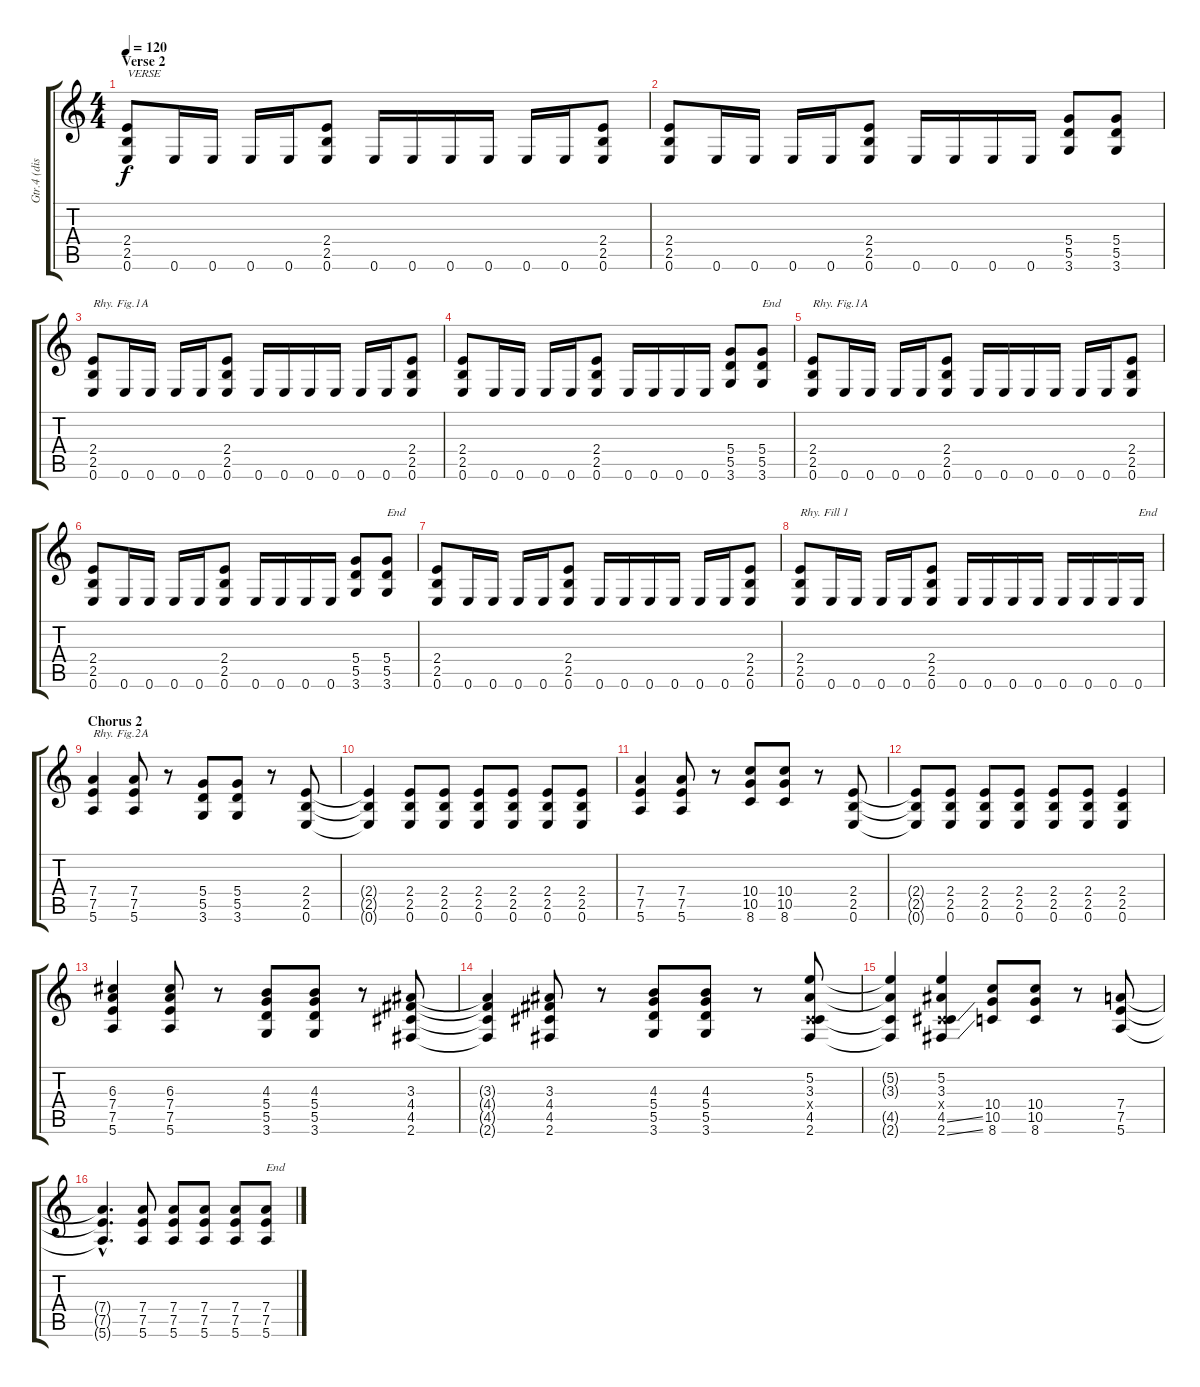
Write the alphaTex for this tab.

\track ("Gtr.4 (dist.)" "Gtr.4 (dis") {instrument distortionguitar}
\staff {score tabs}
\tuning (E4 B3 G3 D3 A2 E2) {hide}
\ts (4 4)
\section ("" "Verse 2")
\tempo 120
\clef g2
\ks c
(2.4 2.5 0.6).8{txt "VERSE" dy f} 0.6.16 0.6.16 0.6.16 0.6.16 (2.4 2.5 0.6).8 0.6.16 0.6.16 0.6.16 0.6.16 0.6.16 0.6.16 (2.4 2.5 0.6).8 |
(2.4 2.5 0.6).8 0.6.16 0.6.16 0.6.16 0.6.16 (2.4 2.5 0.6).8 0.6.16 0.6.16 0.6.16 0.6.16 (5.4 5.5 3.6).8 (5.4 5.5 3.6).8 |
(2.4 2.5 0.6).8{txt "Rhy. Fig.1A"} 0.6.16 0.6.16 0.6.16 0.6.16 (2.4 2.5 0.6).8 0.6.16 0.6.16 0.6.16 0.6.16 0.6.16 0.6.16 (2.4 2.5 0.6).8 |
(2.4 2.5 0.6).8 0.6.16 0.6.16 0.6.16 0.6.16 (2.4 2.5 0.6).8 0.6.16 0.6.16 0.6.16 0.6.16 (5.4 5.5 3.6).8 (5.4 5.5 3.6).8{txt "End"} |
(2.4 2.5 0.6).8{txt "Rhy. Fig.1A"} 0.6.16 0.6.16 0.6.16 0.6.16 (2.4 2.5 0.6).8 0.6.16 0.6.16 0.6.16 0.6.16 0.6.16 0.6.16 (2.4 2.5 0.6).8 |
(2.4 2.5 0.6).8 0.6.16 0.6.16 0.6.16 0.6.16 (2.4 2.5 0.6).8 0.6.16 0.6.16 0.6.16 0.6.16 (5.4 5.5 3.6).8 (5.4 5.5 3.6).8{txt "End"} |
(2.4 2.5 0.6).8 0.6.16 0.6.16 0.6.16 0.6.16 (2.4 2.5 0.6).8 0.6.16 0.6.16 0.6.16 0.6.16 0.6.16 0.6.16 (2.4 2.5 0.6).8 |
(2.4 2.5 0.6).8{txt "Rhy. Fill 1"} 0.6.16 0.6.16 0.6.16 0.6.16 (2.4 2.5 0.6).8 0.6.16 0.6.16 0.6.16 0.6.16 0.6.16 0.6.16 0.6.16 0.6.16{txt "End"} |
\section ("" "Chorus 2")
(7.4 7.5 5.6).4{txt "Rhy. Fig.2A"} (7.4 7.5 5.6).8 r.8 (5.4 5.5 3.6).8 (5.4 5.5 3.6).8 r.8 (2.4 2.5 0.6).8 |
(2.4{t} 2.5{t} 0.6{t}).4 (2.4 2.5 0.6).8 (2.4 2.5 0.6).8 (2.4 2.5 0.6).8 (2.4 2.5 0.6).8 (2.4 2.5 0.6).8 (2.4 2.5 0.6).8 |
(7.4 7.5 5.6).4 (7.4 7.5 5.6).8 r.8 (10.4 10.5 8.6).8 (10.4 10.5 8.6).8 r.8 (2.4 2.5 0.6).8 |
(2.4{t} 2.5{t} 0.6{t}).8 (2.4 2.5 0.6).8 (2.4 2.5 0.6).8 (2.4 2.5 0.6).8 (2.4 2.5 0.6).8 (2.4 2.5 0.6).8 (2.4 2.5 0.6).4 |
(6.3 7.4 7.5 5.6).4 (6.3 7.4 7.5 5.6).8 r.8 (4.3 5.4 5.5 3.6).8 (4.3 5.4 5.5 3.6).8 r.8 (3.3 4.4 4.5 2.6).8 |
(3.3{t} 4.4{t} 4.5{t} 2.6{t}).4 (3.3 4.4 4.5 2.6).8 r.8 (4.3 5.4 5.5 3.6).8 (4.3 5.4 5.5 3.6).8 r.8 (5.2 3.3 -1.4{x} 4.5 2.6).8 |
(5.2{t} 3.3{t} 4.5{t} 2.6{t}).4 (5.2 3.3 -1.4{x} 4.5{ss} 2.6{ss}).4 (10.4 10.5 8.6).8 (10.4 10.5 8.6).8 r.8 (7.4 7.5 5.6).8 |
(7.4{hac t} 7.5{hac t} 5.6{hac t}).4{d} (7.4 7.5 5.6).8 (7.4 7.5 5.6).8 (7.4 7.5 5.6).8 (7.4 7.5 5.6).8 (7.4 7.5 5.6).8{txt "End"}
